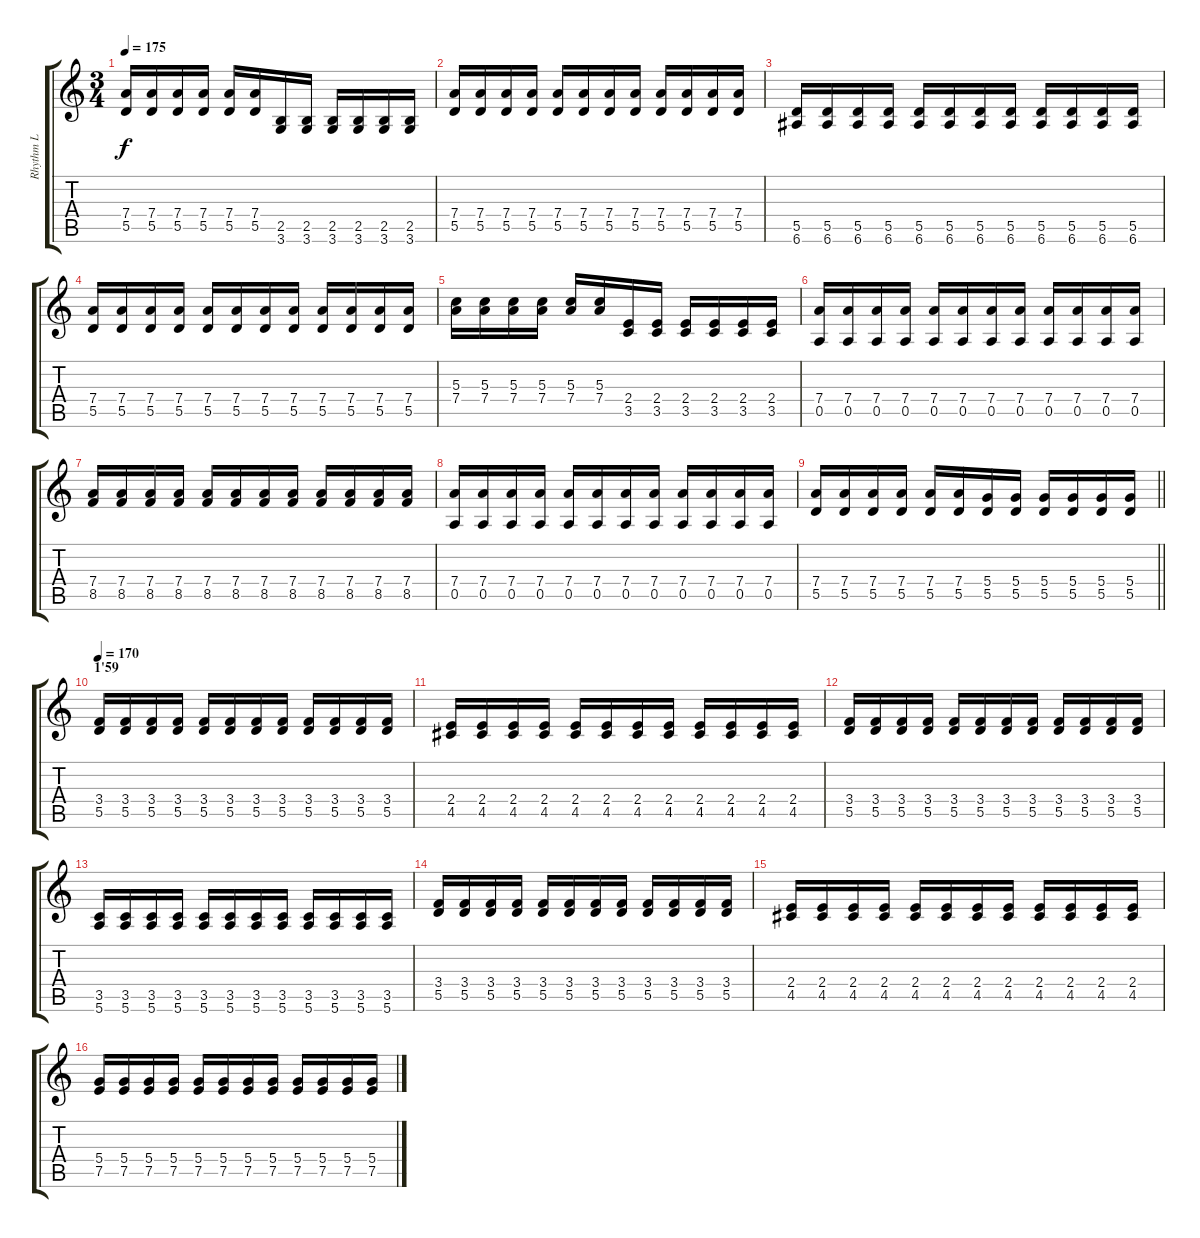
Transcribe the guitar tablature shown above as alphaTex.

\track ("Rhythm L" "Rhythm L") {instrument distortionguitar}
\staff {score tabs}
\tuning (E4 B3 G3 D3 A2 E2) {hide}
\ts (3 4)
\tempo 175
\clef g2
\ks c
(7.4 5.5).16{dy f} (7.4 5.5).16 (7.4 5.5).16 (7.4 5.5).16 (7.4 5.5).16 (7.4 5.5).16 (2.5 3.6).16 (2.5 3.6).16 (2.5 3.6).16 (2.5 3.6).16 (2.5 3.6).16 (2.5 3.6).16 |
(7.4 5.5).16 (7.4 5.5).16 (7.4 5.5).16 (7.4 5.5).16 (7.4 5.5).16 (7.4 5.5).16 (7.4 5.5).16 (7.4 5.5).16 (7.4 5.5).16 (7.4 5.5).16 (7.4 5.5).16 (7.4 5.5).16 |
(5.5 6.6).16 (5.5 6.6).16 (5.5 6.6).16 (5.5 6.6).16 (5.5 6.6).16 (5.5 6.6).16 (5.5 6.6).16 (5.5 6.6).16 (5.5 6.6).16 (5.5 6.6).16 (5.5 6.6).16 (5.5 6.6).16 |
(7.4 5.5).16 (7.4 5.5).16 (7.4 5.5).16 (7.4 5.5).16 (7.4 5.5).16 (7.4 5.5).16 (7.4 5.5).16 (7.4 5.5).16 (7.4 5.5).16 (7.4 5.5).16 (7.4 5.5).16 (7.4 5.5).16 |
(5.3 7.4).16 (5.3 7.4).16 (5.3 7.4).16 (5.3 7.4).16 (5.3 7.4).16 (5.3 7.4).16 (2.4 3.5).16 (2.4 3.5).16 (2.4 3.5).16 (2.4 3.5).16 (2.4 3.5).16 (2.4 3.5).16 |
(7.4 0.5).16 (7.4 0.5).16 (7.4 0.5).16 (7.4 0.5).16 (7.4 0.5).16 (7.4 0.5).16 (7.4 0.5).16 (7.4 0.5).16 (7.4 0.5).16 (7.4 0.5).16 (7.4 0.5).16 (7.4 0.5).16 |
(7.4 8.5).16 (7.4 8.5).16 (7.4 8.5).16 (7.4 8.5).16 (7.4 8.5).16 (7.4 8.5).16 (7.4 8.5).16 (7.4 8.5).16 (7.4 8.5).16 (7.4 8.5).16 (7.4 8.5).16 (7.4 8.5).16 |
(7.4 0.5).16 (7.4 0.5).16 (7.4 0.5).16 (7.4 0.5).16 (7.4 0.5).16 (7.4 0.5).16 (7.4 0.5).16 (7.4 0.5).16 (7.4 0.5).16 (7.4 0.5).16 (7.4 0.5).16 (7.4 0.5).16 |
\barLineRight lightlight
(7.4 5.5).16 (7.4 5.5).16 (7.4 5.5).16 (7.4 5.5).16 (7.4 5.5).16 (7.4 5.5).16 (5.4 5.5).16 (5.4 5.5).16 (5.4 5.5).16 (5.4 5.5).16 (5.4 5.5).16 (5.4 5.5).16 |
\section ("" "1'59")
\tempo 170
(3.4 5.5).16 (3.4 5.5).16 (3.4 5.5).16 (3.4 5.5).16 (3.4 5.5).16 (3.4 5.5).16 (3.4 5.5).16 (3.4 5.5).16 (3.4 5.5).16 (3.4 5.5).16 (3.4 5.5).16 (3.4 5.5).16 |
(2.4 4.5).16 (2.4 4.5).16 (2.4 4.5).16 (2.4 4.5).16 (2.4 4.5).16 (2.4 4.5).16 (2.4 4.5).16 (2.4 4.5).16 (2.4 4.5).16 (2.4 4.5).16 (2.4 4.5).16 (2.4 4.5).16 |
(3.4 5.5).16 (3.4 5.5).16 (3.4 5.5).16 (3.4 5.5).16 (3.4 5.5).16 (3.4 5.5).16 (3.4 5.5).16 (3.4 5.5).16 (3.4 5.5).16 (3.4 5.5).16 (3.4 5.5).16 (3.4 5.5).16 |
(3.5 5.6).16 (3.5 5.6).16 (3.5 5.6).16 (3.5 5.6).16 (3.5 5.6).16 (3.5 5.6).16 (3.5 5.6).16 (3.5 5.6).16 (3.5 5.6).16 (3.5 5.6).16 (3.5 5.6).16 (3.5 5.6).16 |
(3.4 5.5).16 (3.4 5.5).16 (3.4 5.5).16 (3.4 5.5).16 (3.4 5.5).16 (3.4 5.5).16 (3.4 5.5).16 (3.4 5.5).16 (3.4 5.5).16 (3.4 5.5).16 (3.4 5.5).16 (3.4 5.5).16 |
(2.4 4.5).16 (2.4 4.5).16 (2.4 4.5).16 (2.4 4.5).16 (2.4 4.5).16 (2.4 4.5).16 (2.4 4.5).16 (2.4 4.5).16 (2.4 4.5).16 (2.4 4.5).16 (2.4 4.5).16 (2.4 4.5).16 |
(5.4 7.5).16 (5.4 7.5).16 (5.4 7.5).16 (5.4 7.5).16 (5.4 7.5).16 (5.4 7.5).16 (5.4 7.5).16 (5.4 7.5).16 (5.4 7.5).16 (5.4 7.5).16 (5.4 7.5).16 (5.4 7.5).16
